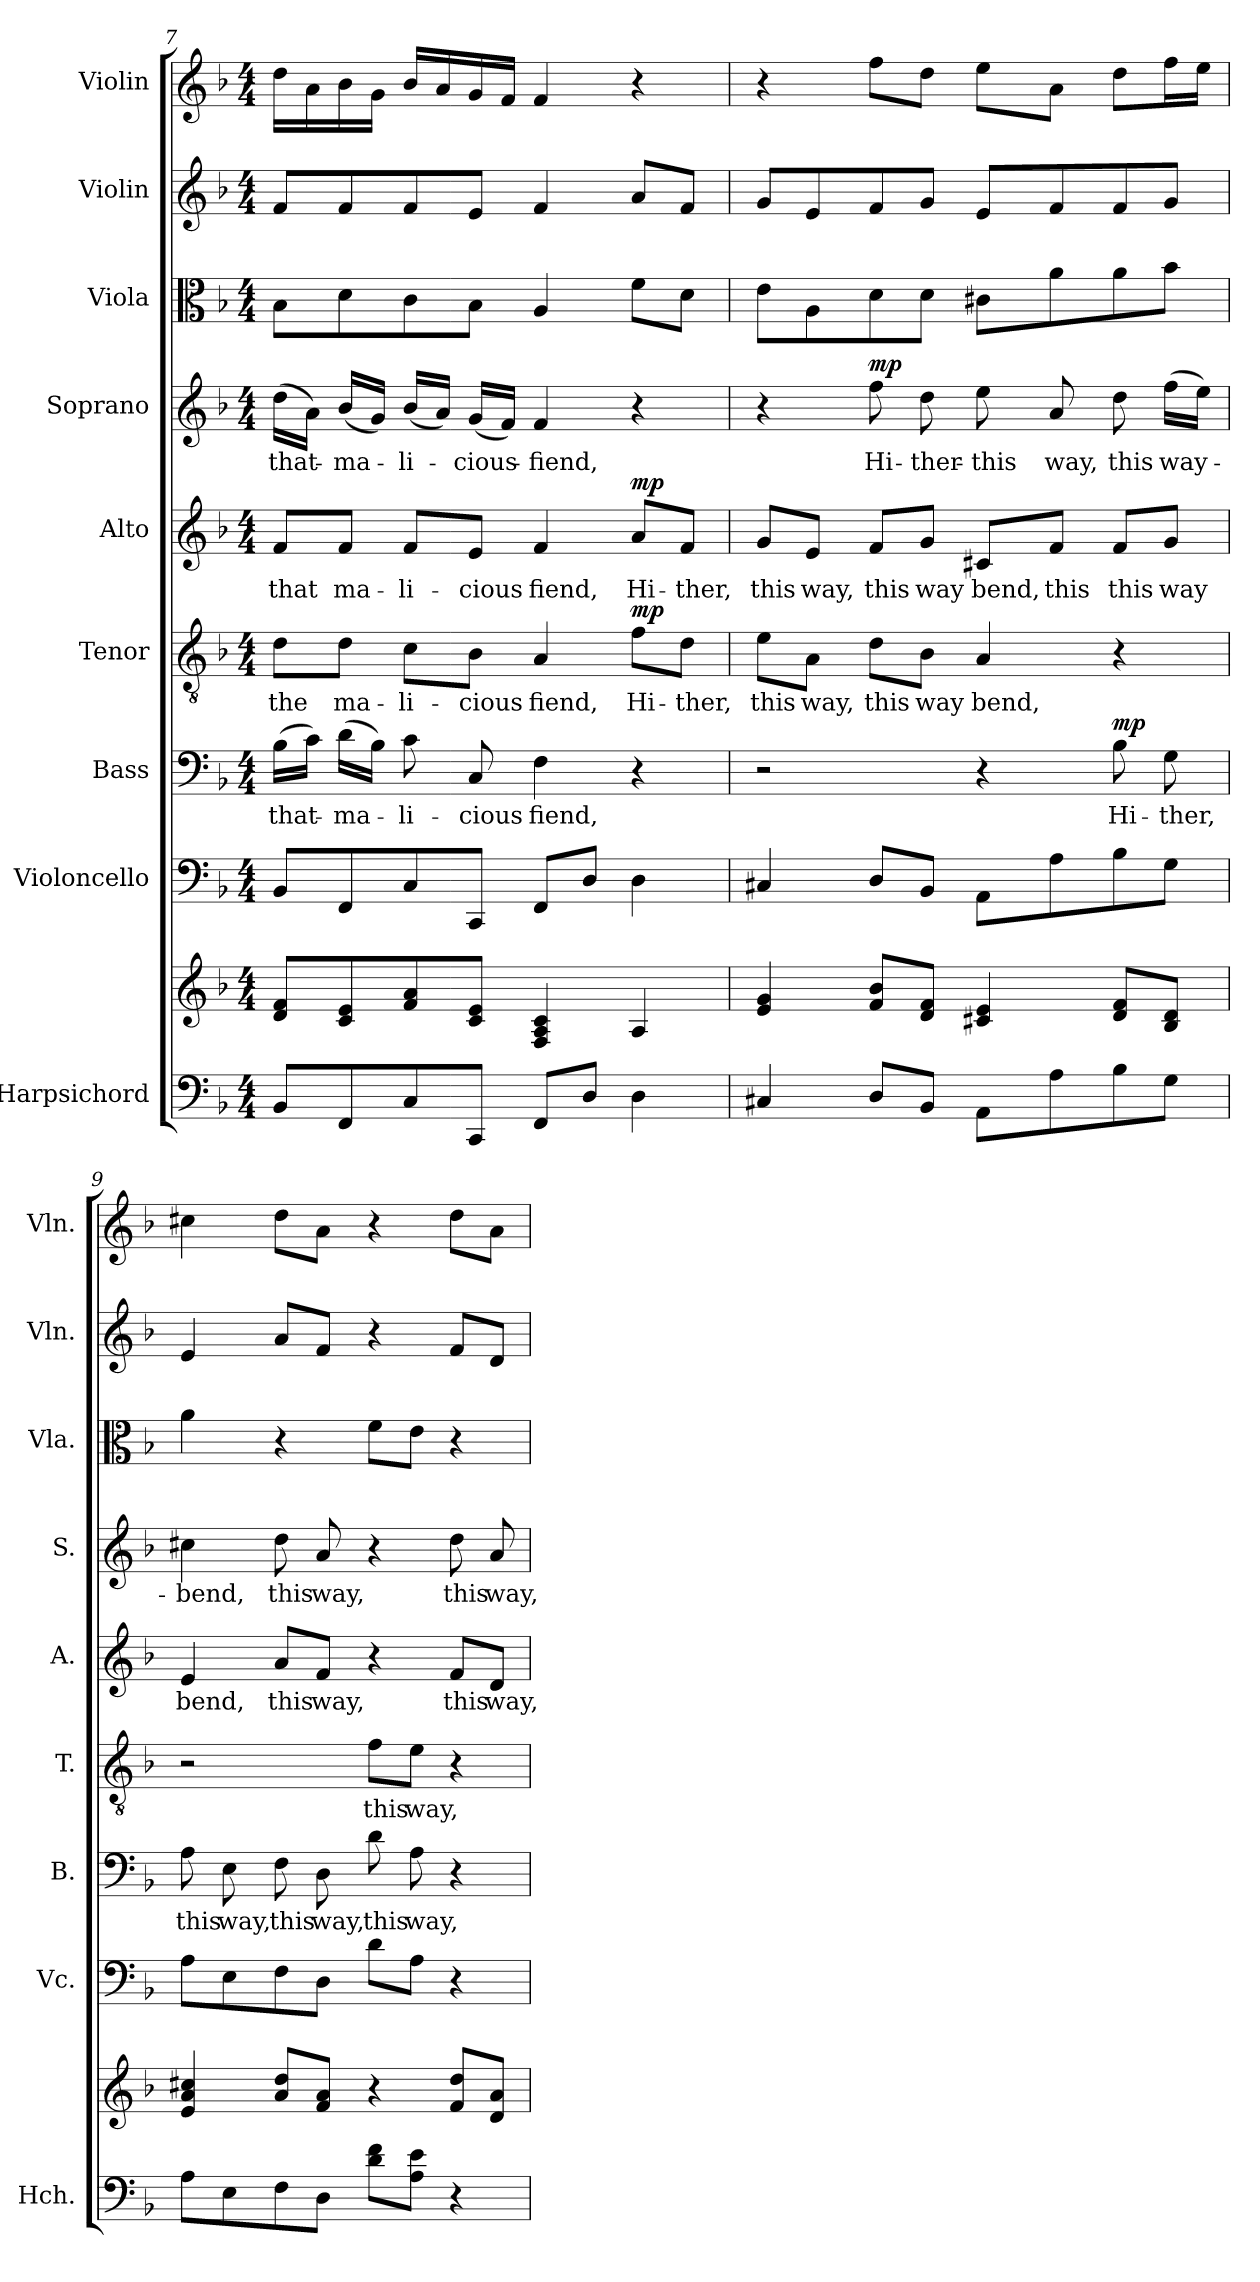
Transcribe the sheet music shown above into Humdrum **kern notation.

**kern	**kern	**kern	**kern	**text	**dynam	**kern	**text	**dynam	**kern	**text	**dynam	**kern	**text	**dynam	**kern	**kern	**kern
*part9	*part9	*part8	*part7	*part7	*part7	*part6	*part6	*part6	*part5	*part5	*part5	*part4	*part4	*part4	*part3	*part2	*part1
*staff10	*staff9	*staff8	*staff7	*staff7	*staff7	*staff6	*staff6	*staff6	*staff5	*staff5	*staff5	*staff4	*staff4	*staff4	*staff3	*staff2	*staff1
*I"Harpsichord	*	*I"Violoncello	*I"Bass	*	*	*I"Tenor	*	*	*I"Alto	*	*	*I"Soprano	*	*	*I"Viola	*I"Violin	*I"Violin
*I'Hch.	*	*I'Vc.	*I'B.	*	*	*I'T.	*	*	*I'A.	*	*	*I'S.	*	*	*I'Vla.	*I'Vln.	*I'Vln.
!!LO:PB:g=z
*clefF4	*clefG2	*clefF4	*clefF4	*	*	*clefGv2	*	*	*clefG2	*	*	*clefG2	*	*	*clefC3	*clefG2	*clefG2
*k[b-]	*k[b-]	*k[b-]	*k[b-]	*	*	*k[b-]	*	*	*k[b-]	*	*	*k[b-]	*	*	*k[b-]	*k[b-]	*k[b-]
*M4/4	*M4/4	*M4/4	*M4/4	*	*	*M4/4	*	*	*M4/4	*	*	*M4/4	*	*	*M4/4	*M4/4	*M4/4
=7	=7	=7	=7	=7	=7	=7	=7	=7	=7	=7	=7	=7	=7	=7	=7	=7	=7
!	!	!	!	!LO:LY:b	!	!	!LO:LY:b	!	!	!LO:LY:b	!	!	!LO:LY:b	!	!	!	!
8BB-/L	8d/ 8f/L	8BB-/L	(16B-\LL	that-	.	8d\L	the	.	8f/L	that	.	(16dd\LL	-that-	.	8B-\L	8f/L	16dd\LL
.	.	.	16c\JJ)	.	.	.	.	.	.	.	.	16a\JJ)	.	.	.	.	16a\
!	!	!	!	!LO:LY:b	!	!	!LO:LY:b	!	!	!LO:LY:b	!	!	!LO:LY:b	!	!	!	!
8FF/	8c/ 8e/	8FF/	(16d\LL	-ma-	.	8d\J	ma-	.	8f/J	ma-	.	(16b-/LL	-ma-	.	8d\	8f/	16b-\
.	.	.	16B-\JJ)	.	.	.	.	.	.	.	.	16g/JJ)	.	.	.	.	16g\JJ
!	!	!	!	!LO:LY:b	!	!	!LO:LY:b	!	!	!LO:LY:b	!	!	!LO:LY:b	!	!	!	!
8C/	8f/ 8a/	8C/	8c\	-li-	.	8c\L	-li-	.	8f/L	-li-	.	(16b-/LL	-li-	.	8c\	8f/	16b-/LL
.	.	.	.	.	.	.	.	.	.	.	.	16a/JJ)	.	.	.	.	16a/
!	!	!	!	!LO:LY:b	!	!	!LO:LY:b	!	!	!LO:LY:b	!	!	!LO:LY:b	!	!	!	!
8CC/J	8c/ 8e/J	8CC/J	8C/	-cious	.	8B-\J	-cious	.	8e/J	-cious	.	(16g/LL	-cious-	.	8B-\J	8e/J	16g/
.	.	.	.	.	.	.	.	.	.	.	.	16f/JJ)	.	.	.	.	16f/JJ
!	!	!	!	!LO:LY:b	!	!	!LO:LY:b	!	!	!LO:LY:b	!	!	!LO:LY:b	!	!	!	!
8FF/L	4F/ 4A/ 4c/	8FF/L	4F\	fiend,	.	4A/	fiend,	.	4f/	fiend,	.	4f/	-fiend,	.	4A/	4f/	4f/
8D/J	.	8D/J	.	.	.	.	.	.	.	.	.	.	.	.	.	.	.
!	!	!	!	!	!	!	!LO:LY:b	!LO:DY:a	!	!LO:LY:b	!LO:DY:a	!	!	!	!	!	!
4D\	4A/	4D\	4r	.	.	8f\L	Hi-	mp	8a/L	Hi-	mp	4r	.	.	8f\L	8a/L	4r
!	!	!	!	!	!	!	!LO:LY:b	!	!	!LO:LY:b	!	!	!	!	!	!	!
.	.	.	.	.	.	8d\J	-ther,	.	8f/J	-ther,	.	.	.	.	8d\J	8f/J	.
=8	=8	=8	=8	=8	=8	=8	=8	=8	=8	=8	=8	=8	=8	=8	=8	=8	=8
!	!	!	!	!	!	!	!LO:LY:b	!	!	!LO:LY:b	!	!	!	!	!	!	!
4C#X/	4e/ 4g/	4C#X/	2r	.	.	8e\L	this	.	8g/L	this	.	4r	.	.	8e\L	8g/L	4r
!	!	!	!	!	!	!	!LO:LY:b	!	!	!LO:LY:b	!	!	!	!	!	!	!
.	.	.	.	.	.	8A\J	way,	.	8e/J	way,	.	.	.	.	8A\	8e/	.
!	!	!	!	!	!	!	!LO:LY:b	!	!	!LO:LY:b	!	!	!LO:LY:b	!LO:DY:a	!	!	!
8D/L	8f/ 8b-/L	8D/L	.	.	.	8d\L	this	.	8f/L	this	.	8ff\	Hi-	mp	8d\	8f/	8ff\L
!	!	!	!	!	!	!	!LO:LY:b	!	!	!LO:LY:b	!	!	!LO:LY:b	!	!	!	!
8BB-/J	8d/ 8f/J	8BB-/J	.	.	.	8B-\J	way	.	8g/J	way	.	8dd\	-ther-	.	8d\J	8g/J	8dd\J
!	!	!	!	!	!	!	!LO:LY:b	!	!	!LO:LY:b	!	!	!LO:LY:b	!	!	!	!
8AA\L	4c#X/ 4e/	8AA\L	4r	.	.	4A/	bend,	.	8c#X/L	bend,	.	8ee\	-this	.	8c#X\L	8e/L	8ee\L
!	!	!	!	!	!	!	!	!	!	!LO:LY:b	!	!	!LO:LY:b	!	!	!	!
8A\	.	8A\	.	.	.	.	.	.	8f/J	this	.	8a/	way,	.	8a\	8f/	8a\J
!	!	!	!	!LO:LY:b	!LO:DY:a	!	!	!	!	!LO:LY:b	!	!	!LO:LY:b	!	!	!	!
8B-\	8d/ 8f/L	8B-\	8B-\	Hi-	mp	4r	.	.	8f/L	this	.	8dd\	this	.	8a\	8f/	8dd\L
!	!	!	!	!LO:LY:b	!	!	!	!	!	!LO:LY:b	!	!	!LO:LY:b	!	!	!	!
8G\J	8B-/ 8d/J	8G\J	8G\	-ther,	.	.	.	.	8g/J	way	.	(16ff\LL	way-	.	8b-\J	8g/J	16ff\L
.	.	.	.	.	.	.	.	.	.	.	.	16ee\JJ)	.	.	.	.	16ee\JJ
!!LO:PB:g=z
=9	=9	=9	=9	=9	=9	=9	=9	=9	=9	=9	=9	=9	=9	=9	=9	=9	=9
!	!	!	!	!LO:LY:b	!	!	!	!	!	!LO:LY:b	!	!	!LO:LY:b	!	!	!	!
8A\L	4e/ 4a/ 4cc#X/	8A\L	8A\	this	.	2r	.	.	4e/	bend,	.	4cc#X\	-bend,	.	4a\	4e/	4cc#X\
!	!	!	!	!LO:LY:b	!	!	!	!	!	!	!	!	!	!	!	!	!
8E\	.	8E\	8E\	way,	.	.	.	.	.	.	.	.	.	.	.	.	.
!	!	!	!	!LO:LY:b	!	!	!	!	!	!LO:LY:b	!	!	!LO:LY:b	!	!	!	!
8F\	8a/ 8dd/L	8F\	8F\	this	.	.	.	.	8a/L	this	.	8dd\	this	.	4r	8a/L	8dd\L
!	!	!	!	!LO:LY:b	!	!	!	!	!	!LO:LY:b	!	!	!LO:LY:b	!	!	!	!
8D\J	8f/ 8a/J	8D\J	8D\	way,	.	.	.	.	8f/J	way,	.	8a/	way,	.	.	8f/J	8a\J
!	!	!	!	!LO:LY:b	!	!	!LO:LY:b	!	!	!	!	!	!	!	!	!	!
8d\ 8f\L	4r	8d\L	8d\	this	.	8f\L	this	.	4r	.	.	4r	.	.	8f\L	4r	4r
!	!	!	!	!LO:LY:b	!	!	!LO:LY:b	!	!	!	!	!	!	!	!	!	!
8A\ 8e\J	.	8A\J	8A\	way,	.	8e\J	way,	.	.	.	.	.	.	.	8e\J	.	.
!	!	!	!	!	!	!	!	!	!	!LO:LY:b	!	!	!LO:LY:b	!	!	!	!
4r	8f/ 8dd/L	4r	4r	.	.	4r	.	.	8f/L	this	.	8dd\	this	.	4r	8f/L	8dd\L
!	!	!	!	!	!	!	!	!	!	!LO:LY:b	!	!	!LO:LY:b	!	!	!	!
.	8d/ 8a/J	.	.	.	.	.	.	.	8d/J	way,	.	8a/	way,	.	.	8d/J	8a\J
=	=	=	=	=	=	=	=	=	=	=	=	=	=	=	=	=	=
*-	*-	*-	*-	*-	*-	*-	*-	*-	*-	*-	*-	*-	*-	*-	*-	*-	*-
